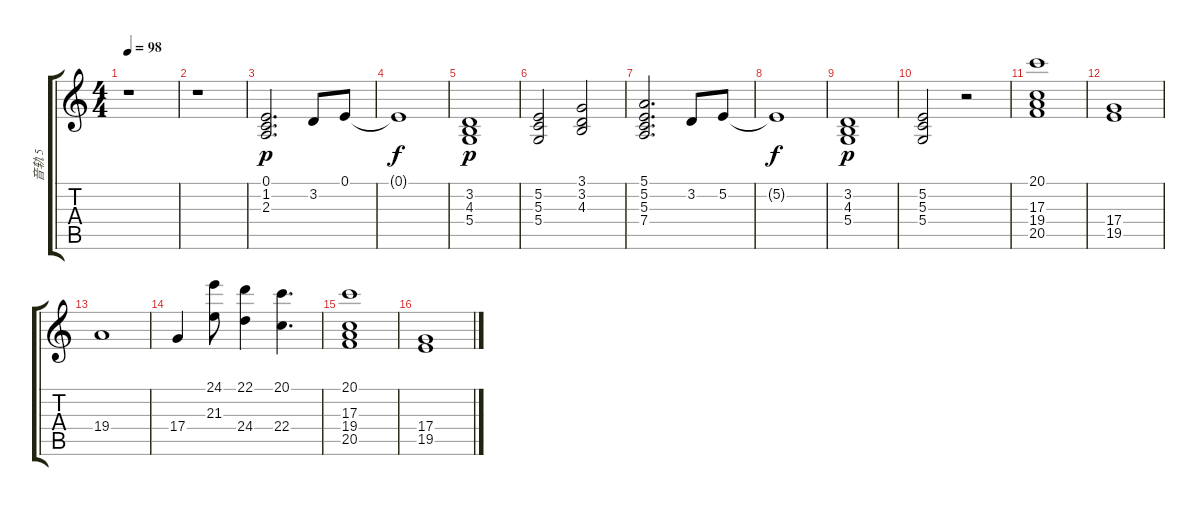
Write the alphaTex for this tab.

\track ("音轨 5" "音轨 5") {instrument stringensemble1}
\staff {score tabs}
\tuning (E4 B3 G3 D3 A2 E2) {hide}
\ts (4 4)
\tempo 98
\clef g2
\ks c
r.1{dy p} |
r.1 |
(0.1 1.2 2.3).2{d} 3.2.8 0.1.8 |
0.1{t}.1{dy f} |
(3.2 4.3 5.4).1{dy p} |
(5.2 5.3 5.4).2 (3.1 3.2 4.3).2 |
(5.1 5.2 5.3 7.4).2{d} 3.2.8 5.2.8 |
5.2{t}.1{dy f} |
(3.2 4.3 5.4).1{dy p} |
(5.2 5.3 5.4).2 r.2 |
(20.1 17.3 19.4 20.5).1 |
(17.4 19.5).1 |
19.4.1 |
17.4.4 (24.1 21.3).8 (22.1 24.4).4 (20.1 22.4).4{d} |
(20.1 17.3 19.4 20.5).1 |
(17.4 19.5).1
